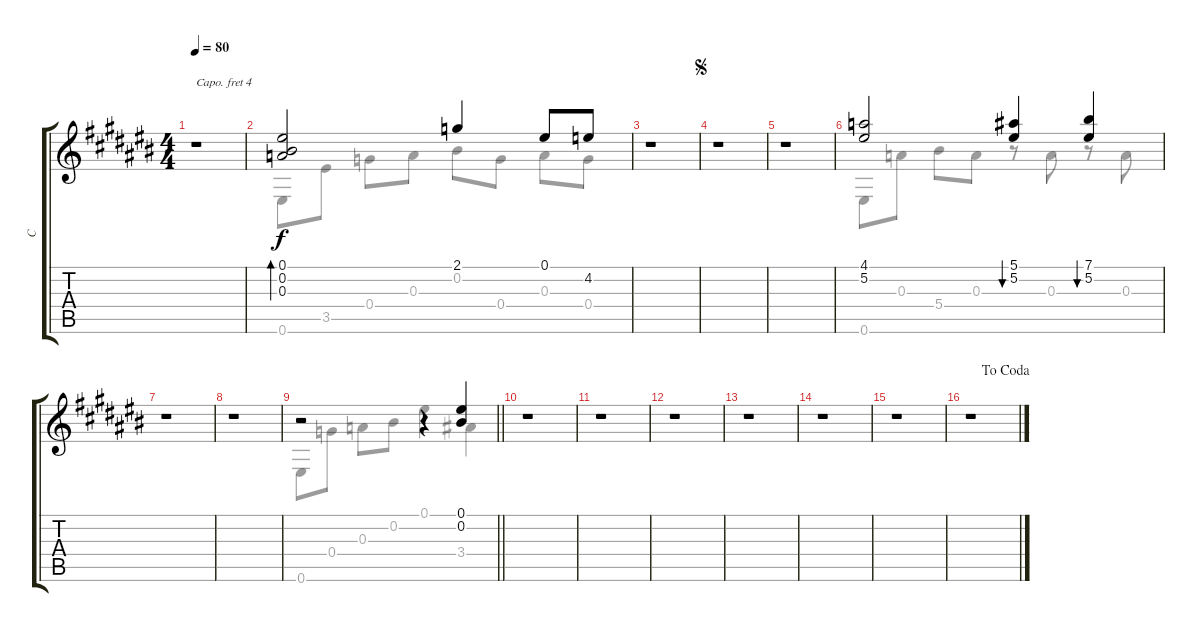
\track ("C" "C") {instrument acousticguitarnylon}
\staff {score tabs}
\capo 4
\tuning (Db4 Ab3 F3 Eb3 Bb2 Db2) {hide}
\voice
\ts (4 4)
\tempo 80
\clef g2
\ks a#minor
r.1{dy f} |
(0.1 0.2 0.3).2{bd 30} 2.1.4 0.1.8 4.2.8 |
r.1 |
\jump segno
r.1 |
r.1 |
(4.1 5.2).2 (5.1 5.2).4{bu 30} (7.1 5.2).4{bu 30} |
r.1 |
r.1 |
\barLineRight lightlight
r.2 r.4 (0.1 0.2).4 |
\section ("" " ")
r.1 |
r.1 |
r.1 |
r.1 |
r.1 |
r.1 |
\jump dacoda
r.1
\voice
\clef g2
\ottava regular
\simile none
\ks a#minor
|
0.6.8 3.5.8 0.4.8 0.3.8 0.2.8 0.4.8 0.3.8 0.4.8 |
|
|
|
0.6.8 0.3.8 5.4.8 0.3.8 r.8 0.3.8 r.8 0.3.8 |
|
|
\barLineRight lightlight
0.6.8 0.4.8 0.3.8 0.2.8 0.1.4 3.4.4 |
|
|
|
|
|
|
